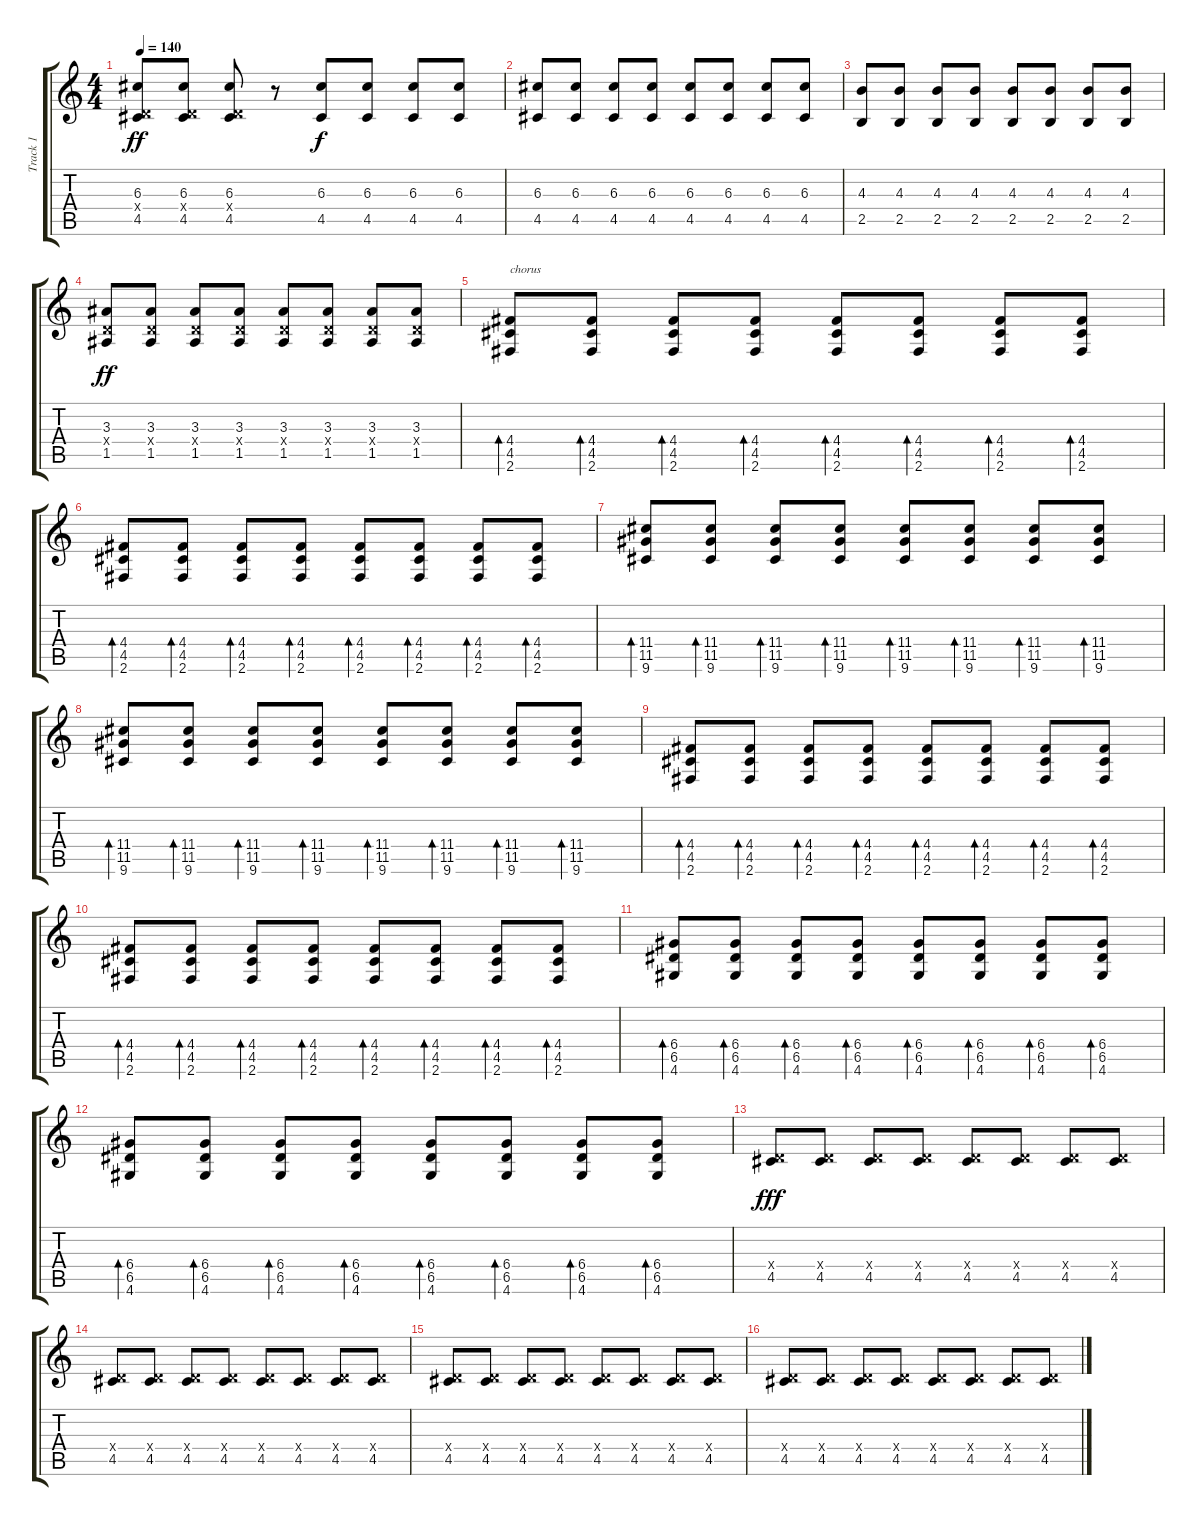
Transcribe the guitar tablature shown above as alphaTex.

\track ("Track 1" "Track 1") {instrument overdrivenguitar}
\staff {score tabs}
\tuning (E4 B3 G3 D3 A2 E2) {hide}
\ts (4 4)
\tempo 140
\clef g2
\ks c
(6.3 0.4{x} 4.5).8{dy ff} (6.3 0.4{x} 4.5).8 (6.3 0.4{x} 4.5).8 r.8 (6.3 4.5).8{dy f} (6.3 4.5).8 (6.3 4.5).8 (6.3 4.5).8 |
(6.3 4.5).8 (6.3 4.5).8 (6.3 4.5).8 (6.3 4.5).8 (6.3 4.5).8 (6.3 4.5).8 (6.3 4.5).8 (6.3 4.5).8 |
(4.3 2.5).8 (4.3 2.5).8 (4.3 2.5).8 (4.3 2.5).8 (4.3 2.5).8 (4.3 2.5).8 (4.3 2.5).8 (4.3 2.5).8 |
(3.3 0.4{x} 1.5).8{dy ff} (3.3 0.4{x} 1.5).8 (3.3 0.4{x} 1.5).8 (3.3 0.4{x} 1.5).8 (3.3 0.4{x} 1.5).8 (3.3 0.4{x} 1.5).8 (3.3 0.4{x} 1.5).8 (3.3 0.4{x} 1.5).8 |
(4.4 4.5 2.6).8{bd 30 txt "chorus"} (4.4 4.5 2.6).8{bd 30} (4.4 4.5 2.6).8{bd 30} (4.4 4.5 2.6).8{bd 30} (4.4 4.5 2.6).8{bd 30} (4.4 4.5 2.6).8{bd 30} (4.4 4.5 2.6).8{bd 30} (4.4 4.5 2.6).8{bd 30} |
(4.4 4.5 2.6).8{bd 30} (4.4 4.5 2.6).8{bd 30} (4.4 4.5 2.6).8{bd 30} (4.4 4.5 2.6).8{bd 30} (4.4 4.5 2.6).8{bd 30} (4.4 4.5 2.6).8{bd 30} (4.4 4.5 2.6).8{bd 30} (4.4 4.5 2.6).8{bd 30} |
(11.4 11.5 9.6).8{bd 30} (11.4 11.5 9.6).8{bd 30} (11.4 11.5 9.6).8{bd 30} (11.4 11.5 9.6).8{bd 30} (11.4 11.5 9.6).8{bd 30} (11.4 11.5 9.6).8{bd 30} (11.4 11.5 9.6).8{bd 30} (11.4 11.5 9.6).8{bd 30} |
(11.4 11.5 9.6).8{bd 30} (11.4 11.5 9.6).8{bd 30} (11.4 11.5 9.6).8{bd 30} (11.4 11.5 9.6).8{bd 30} (11.4 11.5 9.6).8{bd 30} (11.4 11.5 9.6).8{bd 30} (11.4 11.5 9.6).8{bd 30} (11.4 11.5 9.6).8{bd 30} |
(4.4 4.5 2.6).8{bd 30} (4.4 4.5 2.6).8{bd 30} (4.4 4.5 2.6).8{bd 30} (4.4 4.5 2.6).8{bd 30} (4.4 4.5 2.6).8{bd 30} (4.4 4.5 2.6).8{bd 30} (4.4 4.5 2.6).8{bd 30} (4.4 4.5 2.6).8{bd 30} |
(4.4 4.5 2.6).8{bd 30} (4.4 4.5 2.6).8{bd 30} (4.4 4.5 2.6).8{bd 30} (4.4 4.5 2.6).8{bd 30} (4.4 4.5 2.6).8{bd 30} (4.4 4.5 2.6).8{bd 30} (4.4 4.5 2.6).8{bd 30} (4.4 4.5 2.6).8{bd 30} |
(6.4 6.5 4.6).8{bd 30} (6.4 6.5 4.6).8{bd 30} (6.4 6.5 4.6).8{bd 30} (6.4 6.5 4.6).8{bd 30} (6.4 6.5 4.6).8{bd 30} (6.4 6.5 4.6).8{bd 30} (6.4 6.5 4.6).8{bd 30} (6.4 6.5 4.6).8{bd 30} |
(6.4 6.5 4.6).8{bd 30} (6.4 6.5 4.6).8{bd 30} (6.4 6.5 4.6).8{bd 30} (6.4 6.5 4.6).8{bd 30} (6.4 6.5 4.6).8{bd 30} (6.4 6.5 4.6).8{bd 30} (6.4 6.5 4.6).8{bd 30} (6.4 6.5 4.6).8{bd 30} |
(0.4{x} 4.5).8{dy fff} (0.4{x} 4.5).8 (0.4{x} 4.5).8 (0.4{x} 4.5).8 (0.4{x} 4.5).8 (0.4{x} 4.5).8 (0.4{x} 4.5).8 (0.4{x} 4.5).8 |
(0.4{x} 4.5).8 (0.4{x} 4.5).8 (0.4{x} 4.5).8 (0.4{x} 4.5).8 (0.4{x} 4.5).8 (0.4{x} 4.5).8 (0.4{x} 4.5).8 (0.4{x} 4.5).8 |
(0.4{x} 4.5).8 (0.4{x} 4.5).8 (0.4{x} 4.5).8 (0.4{x} 4.5).8 (0.4{x} 4.5).8 (0.4{x} 4.5).8 (0.4{x} 4.5).8 (0.4{x} 4.5).8 |
(0.4{x} 4.5).8 (0.4{x} 4.5).8 (0.4{x} 4.5).8 (0.4{x} 4.5).8 (0.4{x} 4.5).8 (0.4{x} 4.5).8 (0.4{x} 4.5).8 (0.4{x} 4.5).8
